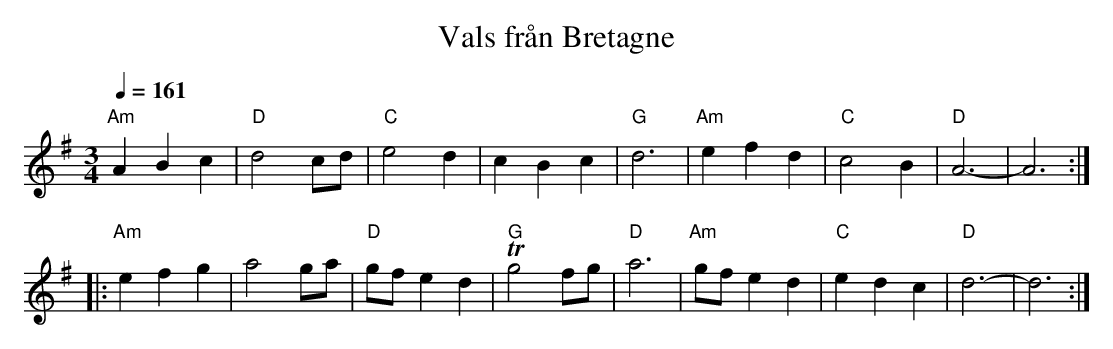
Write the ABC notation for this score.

X:1
T: Vals från Bretagne
M: 3/4
L: 1/8
Q:1/4=161
K:Dmix
"Am"A2B2c2|"D"d4cd|"C"e4d2|c2B2c2|"G"d6|"Am"e2f2d2|"C"c4B2|"D"A6-|A6:|
|:"Am"e2f2g2|a4ga|"D"gfe2d2|"G"Tg4fg|"D"a6|"Am"gfe2d2|"C"e2d2c2|"D"d6-|d6:|
